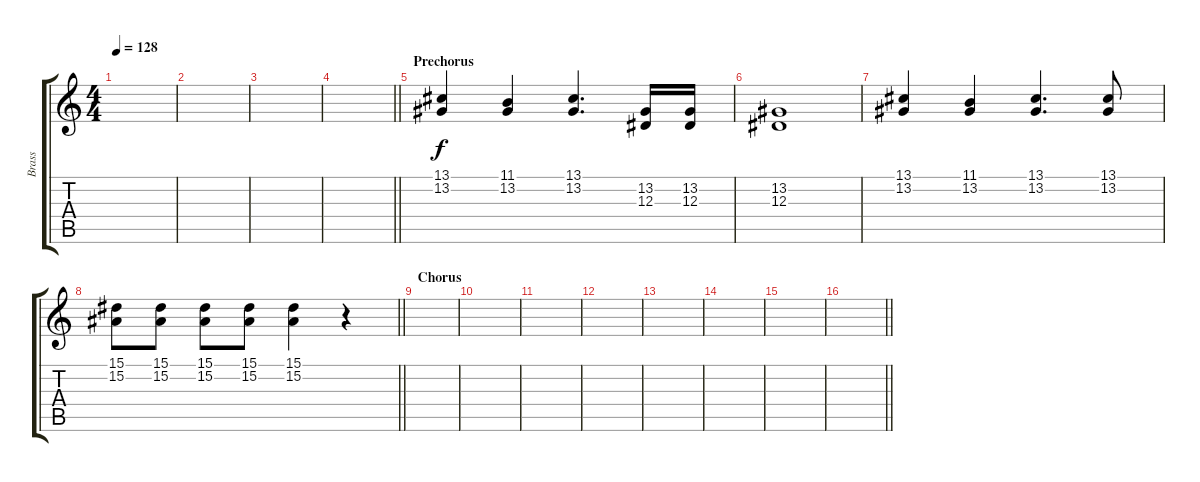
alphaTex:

\track ("Brass" "Brass") {instrument brasssection}
\staff {score tabs}
\tuning (C4 G3 Eb3 Bb2 F2 C2) {hide}
\ts (4 4)
\tempo 128
\clef g2
\ks c
|
|
|
\barLineRight lightlight
|
\section ("" "Prechorus")
(13.1 13.2).4 (11.1 13.2).4 (13.1 13.2).4{d} (13.2 12.3).16 (13.2 12.3).16 |
(13.2 12.3).1 |
(13.1 13.2).4 (11.1 13.2).4 (13.1 13.2).4{d} (13.1 13.2).8 |
\barLineRight lightlight
(15.1 15.2).8 (15.1 15.2).8 (15.1 15.2).8 (15.1 15.2).8 (15.1 15.2).4 r.4 |
\section ("" "Chorus")
|
|
|
|
|
|
|
\barLineRight lightlight
